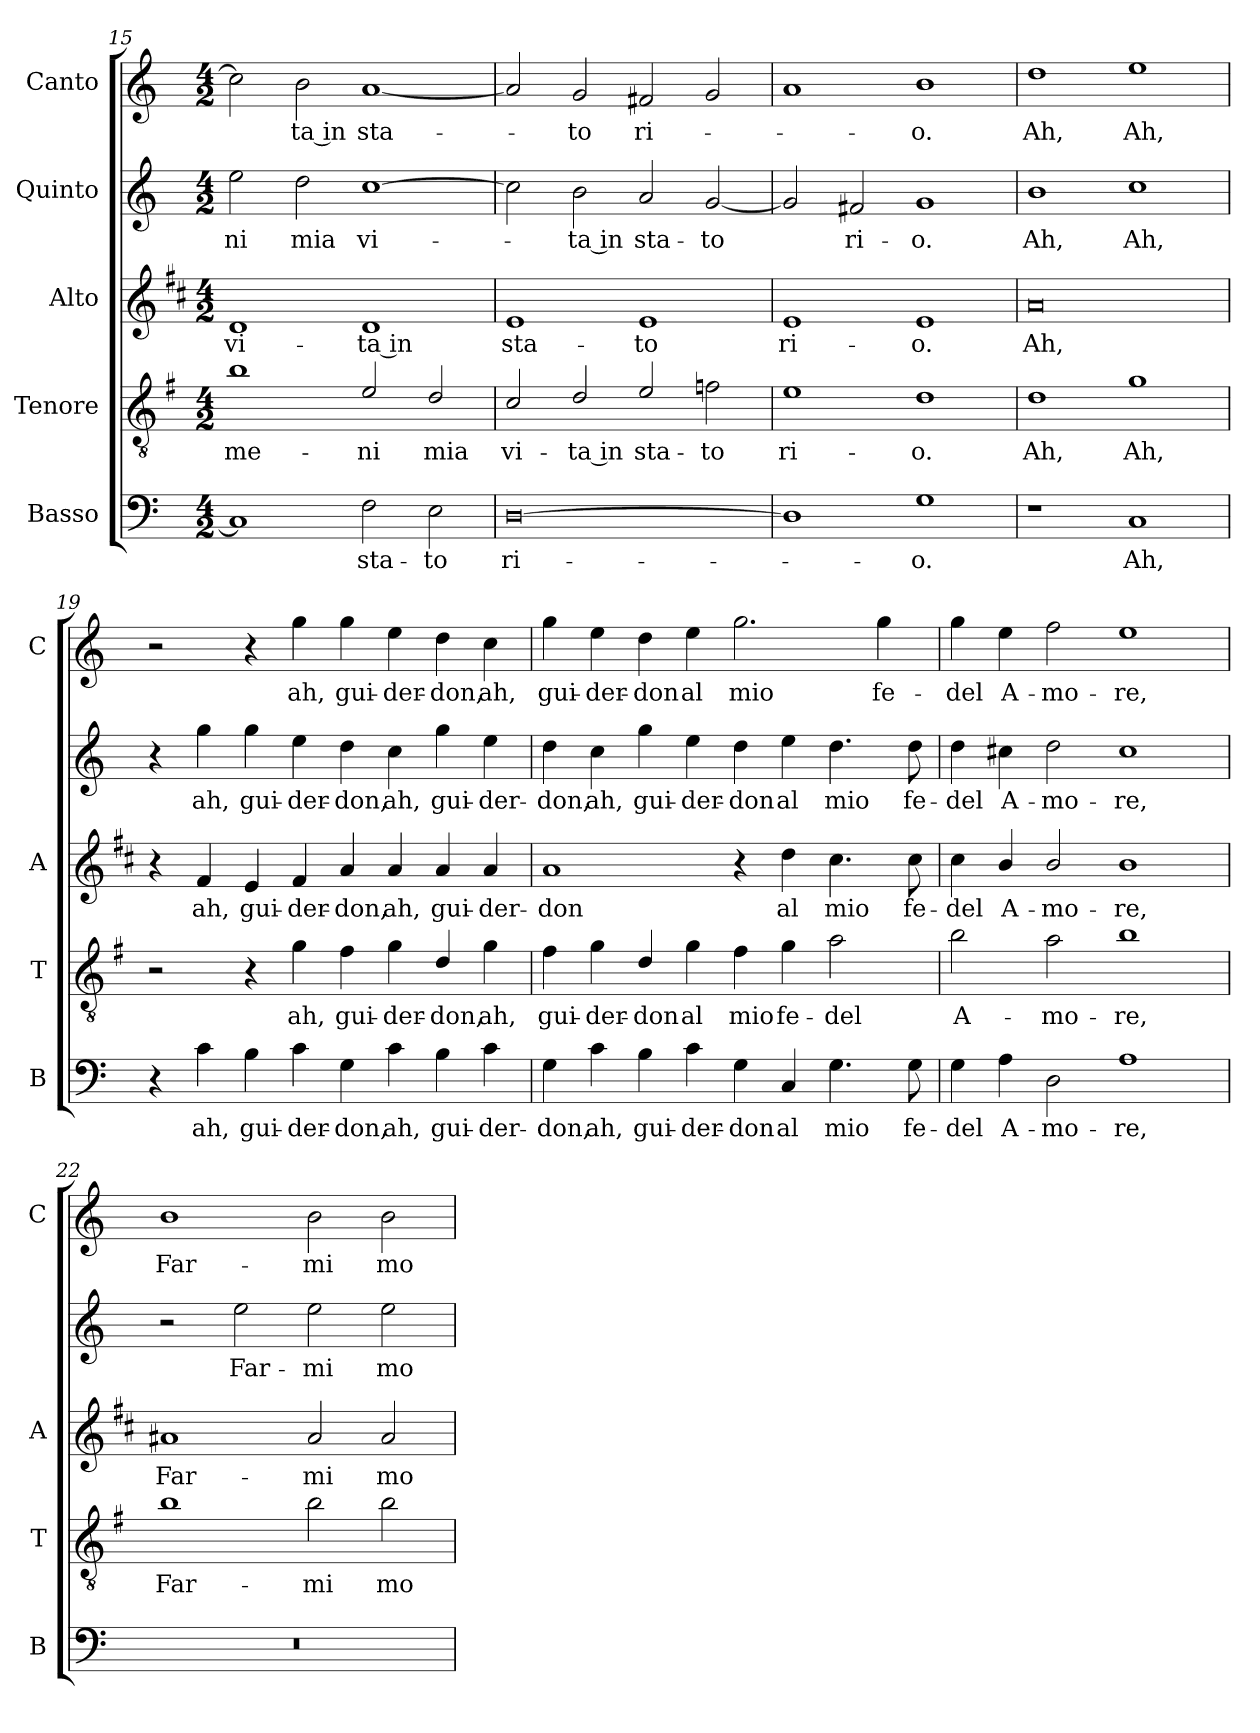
**kern	**text	**kern	**text	**kern	**text	**kern	**text	**kern	**text
*part5	*part5	*part4	*part4	*part3	*part3	*part2	*part2	*part1	*part1
*staff5	*staff5	*staff4	*staff4	*staff3	*staff3	*staff2	*staff2	*staff1	*staff1
*I"Basso	*	*I"Tenore	*	*I"Alto	*	*I"Quinto	*	*I"Canto	*
*I'B	*	*I'T	*	*I'A	*	*	*	*I'C	*
*clefF4	*	*clefGv2	*	*clefG2	*	*clefG2	*	*clefG2	*
*	*	*ITrd4c7	*	*ITrd1c2	*	*	*	*	*
*k[]	*	*k[]	*	*k[]	*	*k[]	*	*k[]	*
*C:	*	*C:	*	*C:	*	*C:	*	*C:	*
*M4/2	*	*M4/2	*	*M4/2	*	*M4/2	*	*M4/2	*
=15	=15	=15	=15	=15	=15	=15	=15	=15	=15
!	!	!	!LO:LY:b	!	!LO:LY:b	!	!LO:LY:b	!	!
1C]	.	1e	me-	1c	vi-	2ee\	-ni	2cc\]	.
!	!	!	!	!	!	!	!LO:LY:b	!	!LO:LY:b
.	.	.	.	.	.	2dd\	mia	2b\	-ta in
!	!LO:LY:b	!	!LO:LY:b	!	!LO:LY:b	!	!LO:LY:b	!	!LO:LY:b
2F\	sta-	2A/	-ni	1c	-ta in	[1cc	vi-	[1a	sta-
!	!LO:LY:b	!	!LO:LY:b	!	!	!	!	!	!
2E\	-to	2G/	mia	.	.	.	.	.	.
!!LO:LB:g=z
=16	=16	=16	=16	=16	=16	=16	=16	=16	=16
!	!LO:LY:b	!	!LO:LY:b	!	!LO:LY:b	!	!	!	!
[0D	ri-	2F/	vi-	1d	sta-	2cc\]	.	2a/]	.
!	!	!	!LO:LY:b	!	!	!	!LO:LY:b	!	!LO:LY:b
.	.	2G/	-ta in	.	.	2b\	-ta in	2g/	-to
!	!	!	!LO:LY:b	!	!LO:LY:b	!	!LO:LY:b	!	!LO:LY:b
.	.	2A/	sta-	1d	-to	2a/	sta-	2f#X/	ri-
!	!	!	!LO:LY:b	!	!	!	!LO:LY:b	!	!
.	.	2B-X\	-to	.	.	[2g/	-to	2g/	.
=17	=17	=17	=17	=17	=17	=17	=17	=17	=17
!	!	!	!LO:LY:b	!	!LO:LY:b	!	!	!	!
1D]	.	1A	ri-	1d	ri-	2g/]	.	1a	.
!	!	!	!	!	!	!	!LO:LY:b	!	!
.	.	.	.	.	.	2f#X/	ri-	.	.
!	!LO:LY:b	!	!LO:LY:b	!	!LO:LY:b	!	!LO:LY:b	!	!LO:LY:b
1G	-o.	1G	-o.	1d	-o.	1g	-o.	1b	-o.
=18	=18	=18	=18	=18	=18	=18	=18	=18	=18
!	!	!	!LO:LY:b	!	!LO:LY:b	!	!LO:LY:b	!	!LO:LY:b
1r	.	1G	Ah,	0g	Ah,	1b	Ah,	1dd	Ah,
!	!LO:LY:b	!	!LO:LY:b	!	!	!	!LO:LY:b	!	!LO:LY:b
1C	Ah,	1c	Ah,	.	.	1cc	Ah,	1ee	Ah,
=19	=19	=19	=19	=19	=19	=19	=19	=19	=19
4r	.	2r	.	4r	.	4r	.	2r	.
!	!LO:LY:b	!	!	!	!LO:LY:b	!	!LO:LY:b	!	!
4c\	ah,	.	.	4e/	ah,	4gg\	ah,	.	.
!	!LO:LY:b	!	!	!	!LO:LY:b	!	!LO:LY:b	!	!
4B\	gui-	4r	.	4d/	gui-	4gg\	gui-	4r	.
!	!LO:LY:b	!	!LO:LY:b	!	!LO:LY:b	!	!LO:LY:b	!	!LO:LY:b
4c\	-der-	4c\	ah,	4e/	-der-	4ee\	-der-	4gg\	ah,
!	!LO:LY:b	!	!LO:LY:b	!	!LO:LY:b	!	!LO:LY:b	!	!LO:LY:b
4G\	-don,	4B\	gui-	4g/	-don,	4dd\	-don,	4gg\	gui-
!	!LO:LY:b	!	!LO:LY:b	!	!LO:LY:b	!	!LO:LY:b	!	!LO:LY:b
4c\	ah,	4c\	-der-	4g/	ah,	4cc\	ah,	4ee\	-der-
!	!LO:LY:b	!	!LO:LY:b	!	!LO:LY:b	!	!LO:LY:b	!	!LO:LY:b
4B\	gui-	4G/	-don,	4g/	gui-	4gg\	gui-	4dd\	-don,
!	!LO:LY:b	!	!LO:LY:b	!	!LO:LY:b	!	!LO:LY:b	!	!LO:LY:b
4c\	-der-	4c\	ah,	4g/	-der-	4ee\	-der-	4cc\	ah,
!!LO:LB:g=z
=20	=20	=20	=20	=20	=20	=20	=20	=20	=20
!	!LO:LY:b	!	!LO:LY:b	!	!LO:LY:b	!	!LO:LY:b	!	!LO:LY:b
4G\	-don,	4B\	gui-	1g	-don	4dd\	-don,	4gg\	gui-
!	!LO:LY:b	!	!LO:LY:b	!	!	!	!LO:LY:b	!	!LO:LY:b
4c\	ah,	4c\	-der-	.	.	4cc\	ah,	4ee\	-der-
!	!LO:LY:b	!	!LO:LY:b	!	!	!	!LO:LY:b	!	!LO:LY:b
4B\	gui-	4G/	-don	.	.	4gg\	gui-	4dd\	-don
!	!LO:LY:b	!	!LO:LY:b	!	!	!	!LO:LY:b	!	!LO:LY:b
4c\	-der-	4c\	al	.	.	4ee\	-der-	4ee\	al
!	!LO:LY:b	!	!LO:LY:b	!	!	!	!LO:LY:b	!	!LO:LY:b
4G\	-don	4B\	mio	4r	.	4dd\	-don	2.gg\	mio
!	!LO:LY:b	!	!LO:LY:b	!	!LO:LY:b	!	!LO:LY:b	!	!
4C/	al	4c\	fe-	4cc\	al	4ee\	al	.	.
!	!LO:LY:b	!	!LO:LY:b	!	!LO:LY:b	!	!LO:LY:b	!	!
4.G\	mio	2d\	-del	4.b\	mio	4.dd\	mio	.	.
!	!	!	!	!	!	!	!	!	!LO:LY:b
.	.	.	.	.	.	.	.	4gg\	fe-
!	!LO:LY:b	!	!	!	!LO:LY:b	!	!LO:LY:b	!	!
8G\	fe-	.	.	8b\	fe-	8dd\	fe-	.	.
=21	=21	=21	=21	=21	=21	=21	=21	=21	=21
!	!LO:LY:b	!	!LO:LY:b	!	!LO:LY:b	!	!LO:LY:b	!	!LO:LY:b
4G\	-del	2e\	A-	4b\	-del	4dd\	-del	4gg\	-del
!	!LO:LY:b	!	!	!	!LO:LY:b	!	!LO:LY:b	!	!LO:LY:b
4A\	A-	.	.	4a/	A-	4cc#X\	A-	4ee\	A-
!	!LO:LY:b	!	!LO:LY:b	!	!LO:LY:b	!	!LO:LY:b	!	!LO:LY:b
2D\	-mo-	2d\	-mo-	2a/	-mo-	2dd\	-mo-	2ff\	-mo-
!	!LO:LY:b	!	!LO:LY:b	!	!LO:LY:b	!	!LO:LY:b	!	!LO:LY:b
1A	-re,	1e	-re,	1a	-re,	1cc#	-re,	1ee	-re,
=22	=22	=22	=22	=22	=22	=22	=22	=22	=22
!	!	!	!LO:LY:b	!	!LO:LY:b	!	!	!	!LO:LY:b
0r	.	1e	Far-	1g#X	Far-	2r	.	1b	Far-
!	!	!	!	!	!	!	!LO:LY:b	!	!
.	.	.	.	.	.	2ee\	Far-	.	.
!	!	!	!LO:LY:b	!	!LO:LY:b	!	!LO:LY:b	!	!LO:LY:b
.	.	2e\	-mi	2g#/	-mi	2ee\	-mi	2b\	-mi
!	!	!	!LO:LY:b	!	!LO:LY:b	!	!LO:LY:b	!	!LO:LY:b
.	.	2e\	mo-	2g#/	mo-	2ee\	mo-	2b\	mo-
=	=	=	=	=	=	=	=	=	=
*-	*-	*-	*-	*-	*-	*-	*-	*-	*-
